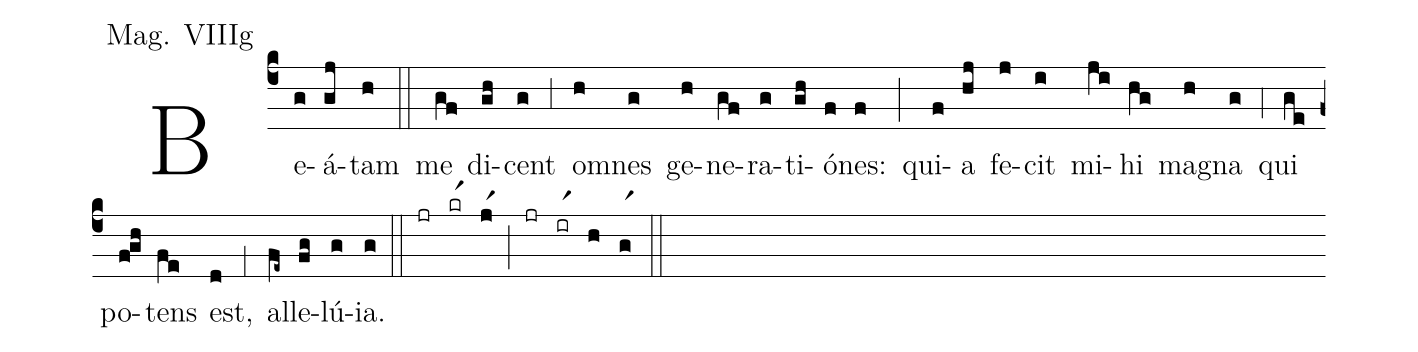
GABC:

annotation: Mag. VIIIg;
%%
(c4) Be(g)á(gj)tam(h) (::) me(gf) di(gh)cent(g) (;3) o(h)mnes(g) ge(h)ne(gf)ra(g)ti(gh)ó(f)nes:(f) (;) qui(f)a(hj) fe(j)cit(i) mi(ji)hi(hg) ma(h)gna(g) (;4) qui(ge) po(f!gh)tens(fe) est,(d) (;1) al(fe~)le(fg)lú(g)ia.(g) (::) (jr)(krr1)(jr1)(;)(jr)(irr1)(h)(gr1)(::)
